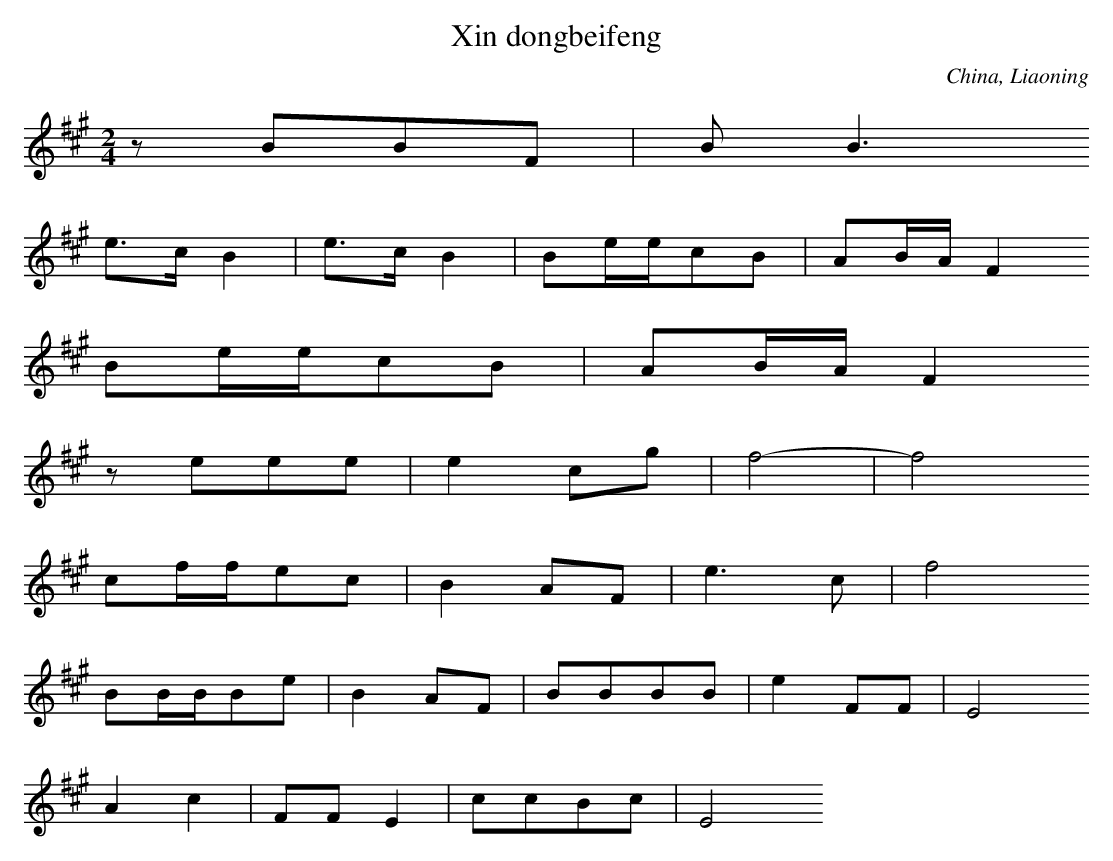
X:1
T: Xin dongbeifeng
O: China, Liaoning
M: 2/4
L: 1/16
K: A
z2B2B2F2 | B2B6
e3cB4 | e3cB4 | B2eec2B2 | A2BAF4
B2eec2B2 | A2BAF4
z2e2e2e2 | e4c2g2 | f8- | f8
c2ffe2c2 | B4A2F2 | e6c2 | f8
B2BBB2e2 | B4A2F2 | B2B2B2B2 | e4F2F2 | E8
A4c4 | F2F2E4 | c2c2B2c2 | E8
